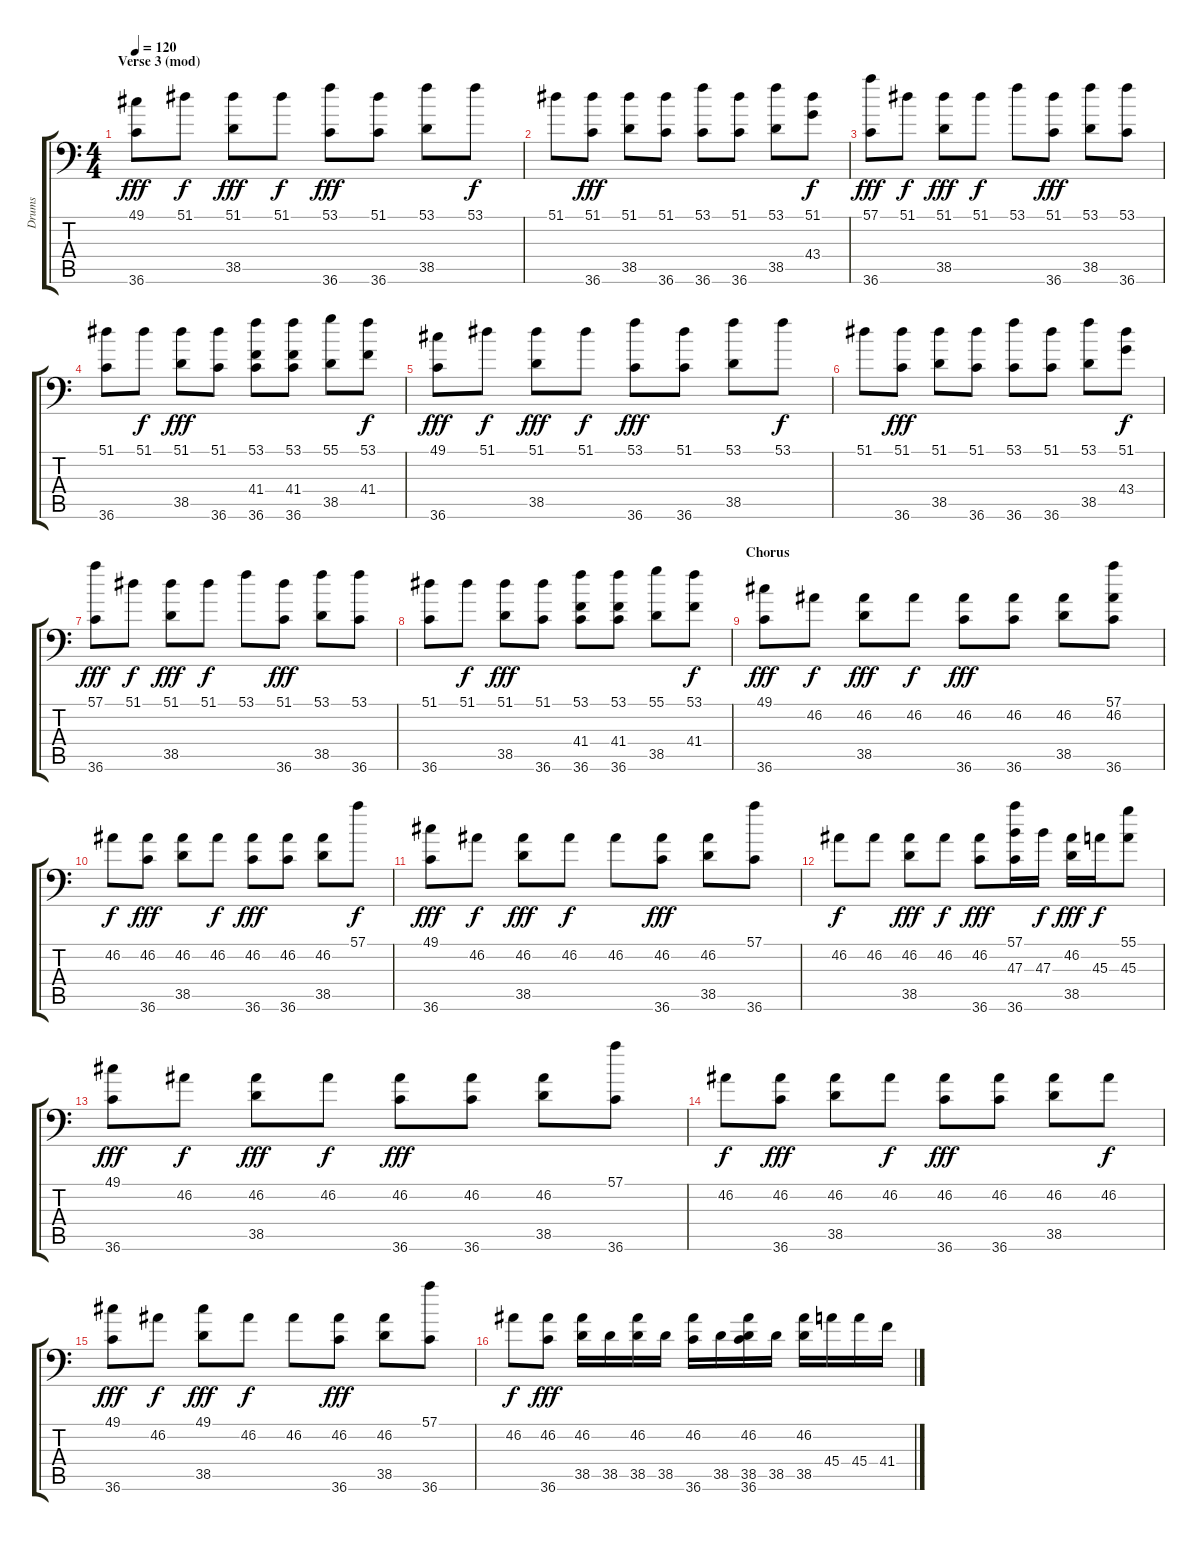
\track ("Drums" "Drums") {instrument acousticgrandpiano}
\staff {score tabs}
\tuning (C-1 C-1 C-1 C-1 C-1 C-1) {hide}
\ts (4 4)
\section ("" "Verse 3 (mod)")
\tempo 120
\clef f4
\ks c
(49.1 36.6).8{dy fff} 51.1.8{dy f} (51.1 38.5).8{dy fff} 51.1.8{dy f} (53.1 36.6).8{dy fff} (51.1 36.6).8 (53.1 38.5).8 53.1.8{dy f} |
51.1.8 (51.1 36.6).8{dy fff} (51.1 38.5).8 (51.1 36.6).8 (53.1 36.6).8 (51.1 36.6).8 (53.1 38.5).8 (51.1 43.4).8{dy f} |
(57.1 36.6).8{dy fff} 51.1.8{dy f} (51.1 38.5).8{dy fff} 51.1.8{dy f} 53.1.8 (51.1 36.6).8{dy fff} (53.1 38.5).8 (53.1 36.6).8 |
(51.1 36.6).8 51.1.8{dy f} (51.1 38.5).8{dy fff} (51.1 36.6).8 (53.1 41.4 36.6).8 (53.1 41.4 36.6).8 (55.1 38.5).8 (53.1 41.4).8{dy f} |
(49.1 36.6).8{dy fff} 51.1.8{dy f} (51.1 38.5).8{dy fff} 51.1.8{dy f} (53.1 36.6).8{dy fff} (51.1 36.6).8 (53.1 38.5).8 53.1.8{dy f} |
51.1.8 (51.1 36.6).8{dy fff} (51.1 38.5).8 (51.1 36.6).8 (53.1 36.6).8 (51.1 36.6).8 (53.1 38.5).8 (51.1 43.4).8{dy f} |
(57.1 36.6).8{dy fff} 51.1.8{dy f} (51.1 38.5).8{dy fff} 51.1.8{dy f} 53.1.8 (51.1 36.6).8{dy fff} (53.1 38.5).8 (53.1 36.6).8 |
(51.1 36.6).8 51.1.8{dy f} (51.1 38.5).8{dy fff} (51.1 36.6).8 (53.1 41.4 36.6).8 (53.1 41.4 36.6).8 (55.1 38.5).8 (53.1 41.4).8{dy f} |
\section ("" "Chorus")
(49.1 36.6).8{dy fff} 46.2.8{dy f} (46.2 38.5).8{dy fff} 46.2.8{dy f} (46.2 36.6).8{dy fff} (46.2 36.6).8 (46.2 38.5).8 (57.1 46.2 36.6).8 |
46.2.8{dy f} (46.2 36.6).8{dy fff} (46.2 38.5).8 46.2.8{dy f} (46.2 36.6).8{dy fff} (46.2 36.6).8 (46.2 38.5).8 57.1.8{dy f} |
(49.1 36.6).8{dy fff} 46.2.8{dy f} (46.2 38.5).8{dy fff} 46.2.8{dy f} 46.2.8 (46.2 36.6).8{dy fff} (46.2 38.5).8 (57.1 36.6).8 |
46.2.8{dy f} 46.2.8 (46.2 38.5).8{dy fff} 46.2.8{dy f} (46.2 36.6).8{dy fff} (57.1 47.3 36.6).16 47.3.16{dy f} (46.2 38.5).16{dy fff} 45.3.16{dy f} (55.1 45.3).8 |
(49.1 36.6).8{dy fff} 46.2.8{dy f} (46.2 38.5).8{dy fff} 46.2.8{dy f} (46.2 36.6).8{dy fff} (46.2 36.6).8 (46.2 38.5).8 (57.1 36.6).8 |
46.2.8{dy f} (46.2 36.6).8{dy fff} (46.2 38.5).8 46.2.8{dy f} (46.2 36.6).8{dy fff} (46.2 36.6).8 (46.2 38.5).8 46.2.8{dy f} |
(49.1 36.6).8{dy fff} 46.2.8{dy f} (49.1 38.5).8{dy fff} 46.2.8{dy f} 46.2.8 (46.2 36.6).8{dy fff} (46.2 38.5).8 (57.1 36.6).8 |
46.2.8{dy f} (46.2 36.6).8{dy fff} (46.2 38.5).16 38.5.16 (46.2 38.5).16 38.5.16 (46.2 36.6).16 38.5.16 (46.2 38.5 36.6).16 38.5.16 (46.2 38.5).16 45.4.16 45.4.16 41.4.16
